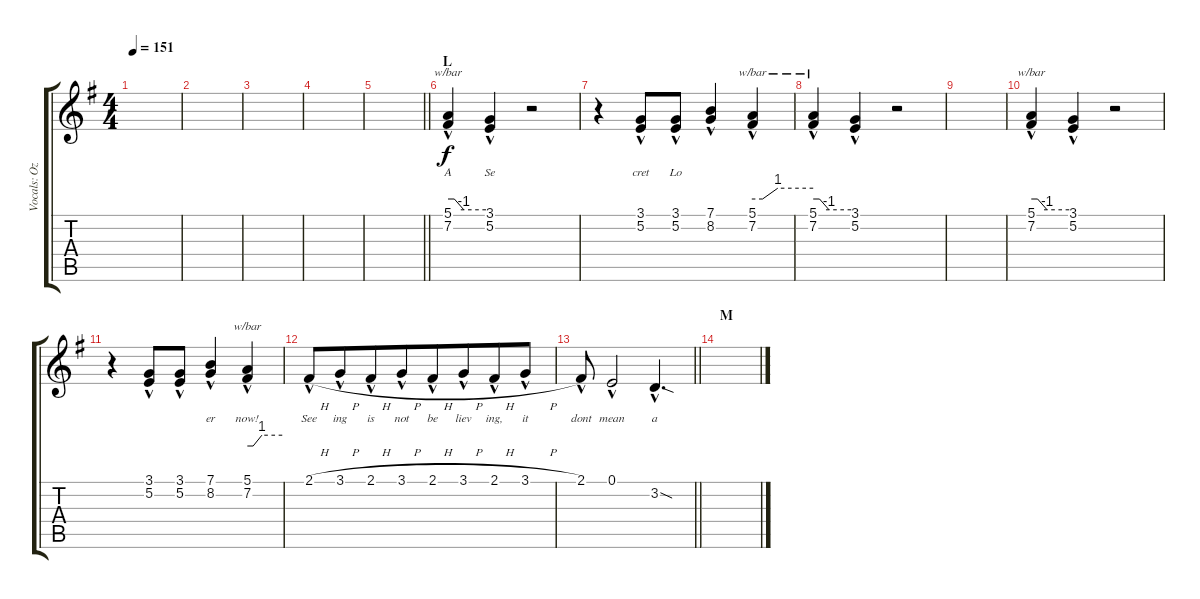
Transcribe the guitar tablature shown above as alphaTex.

\track ("Vocals: Ozzy" "Vocals: Oz") {instrument lead2sawtooth}
\staff {score tabs}
\tuning (E4 B3 G3 D3 A2 E2) {hide}
\ts (4 4)
\tempo 151
\clef g2
\ks g
|
|
|
|
\barLineRight lightlight
|
\section ("" "L")
(5.1{hac} 7.2{hac}).4{tbe (custom default 0 0 10 0 25 -4 60 -4) lyrics (0 "A") lyrics (1 "") lyrics (2 "") lyrics (3 "") lyrics (4 "")} (3.1{hac} 5.2{hac}).4{lyrics (0 "Se") lyrics (1 "") lyrics (2 "") lyrics (3 "") lyrics (4 "")} r.2 |
r.4 (3.1{hac} 5.2{hac}).8{lyrics (0 "cret") lyrics (1 "") lyrics (2 "") lyrics (3 "") lyrics (4 "")} (3.1{hac} 5.2{hac}).8{lyrics (0 "Lo") lyrics (1 "") lyrics (2 "") lyrics (3 "") lyrics (4 "")} (7.1{hac} 8.2{hac}).4{lyrics (0 "") lyrics (1 "") lyrics (2 "") lyrics (3 "") lyrics (4 "")} (5.1{hac} 7.2{hac}).4{tbe (custom default 0 0 10 0 25 4 60 4) lyrics (0 "") lyrics (1 "") lyrics (2 "") lyrics (3 "") lyrics (4 "")} |
(5.1{hac} 7.2{hac}).4{tbe (custom default 0 0 10 0 25 -4 60 -4) lyrics (0 "") lyrics (1 "") lyrics (2 "") lyrics (3 "") lyrics (4 "")} (3.1{hac} 5.2{hac}).4{lyrics (0 "") lyrics (1 "") lyrics (2 "") lyrics (3 "") lyrics (4 "")} r.2 |
|
(5.1{hac} 7.2{hac}).4{tbe (custom default 0 0 10 0 25 -4 60 -4) lyrics (0 "") lyrics (1 "") lyrics (2 "") lyrics (3 "") lyrics (4 "")} (3.1{hac} 5.2{hac}).4{lyrics (0 "") lyrics (1 "") lyrics (2 "") lyrics (3 "") lyrics (4 "")} r.2 |
r.4 (3.1{hac} 5.2{hac}).8{lyrics (0 "") lyrics (1 "") lyrics (2 "") lyrics (3 "") lyrics (4 "")} (3.1{hac} 5.2{hac}).8{lyrics (0 "") lyrics (1 "") lyrics (2 "") lyrics (3 "") lyrics (4 "")} (7.1{hac} 8.2{hac}).4{lyrics (0 "er") lyrics (1 "") lyrics (2 "") lyrics (3 "") lyrics (4 "")} (5.1{hac} 7.2{hac}).4{tbe (custom default 0 0 10 0 25 4 60 4) lyrics (0 "now!") lyrics (1 "") lyrics (2 "") lyrics (3 "") lyrics (4 "")} |
2.1{h hac}.8{lyrics (0 "See") lyrics (1 "") lyrics (2 "") lyrics (3 "") lyrics (4 "")} 3.1{h hac}.8{lyrics (0 "ing") lyrics (1 "") lyrics (2 "") lyrics (3 "") lyrics (4 "") beam merge} 2.1{h hac}.8{lyrics (0 "is") lyrics (1 "") lyrics (2 "") lyrics (3 "") lyrics (4 "")} 3.1{h hac}.8{lyrics (0 "not") lyrics (1 "") lyrics (2 "") lyrics (3 "") lyrics (4 "") beam merge} 2.1{h hac}.8{lyrics (0 "be") lyrics (1 "") lyrics (2 "") lyrics (3 "") lyrics (4 "")} 3.1{h hac}.8{lyrics (0 "liev") lyrics (1 "") lyrics (2 "") lyrics (3 "") lyrics (4 "") beam merge} 2.1{h hac}.8{lyrics (0 "ing,") lyrics (1 "") lyrics (2 "") lyrics (3 "") lyrics (4 "")} 3.1{h hac}.8{lyrics (0 "it") lyrics (1 "") lyrics (2 "") lyrics (3 "") lyrics (4 "")} |
\barLineRight lightlight
2.1{hac}.8{lyrics (0 "dont") lyrics (1 "") lyrics (2 "") lyrics (3 "") lyrics (4 "")} 0.1{hac}.2{lyrics (0 "mean") lyrics (1 "") lyrics (2 "") lyrics (3 "") lyrics (4 "")} 3.2{sod hac}.4{d lyrics (0 "a") lyrics (1 "") lyrics (2 "") lyrics (3 "") lyrics (4 "")} |
\section ("" "M")
